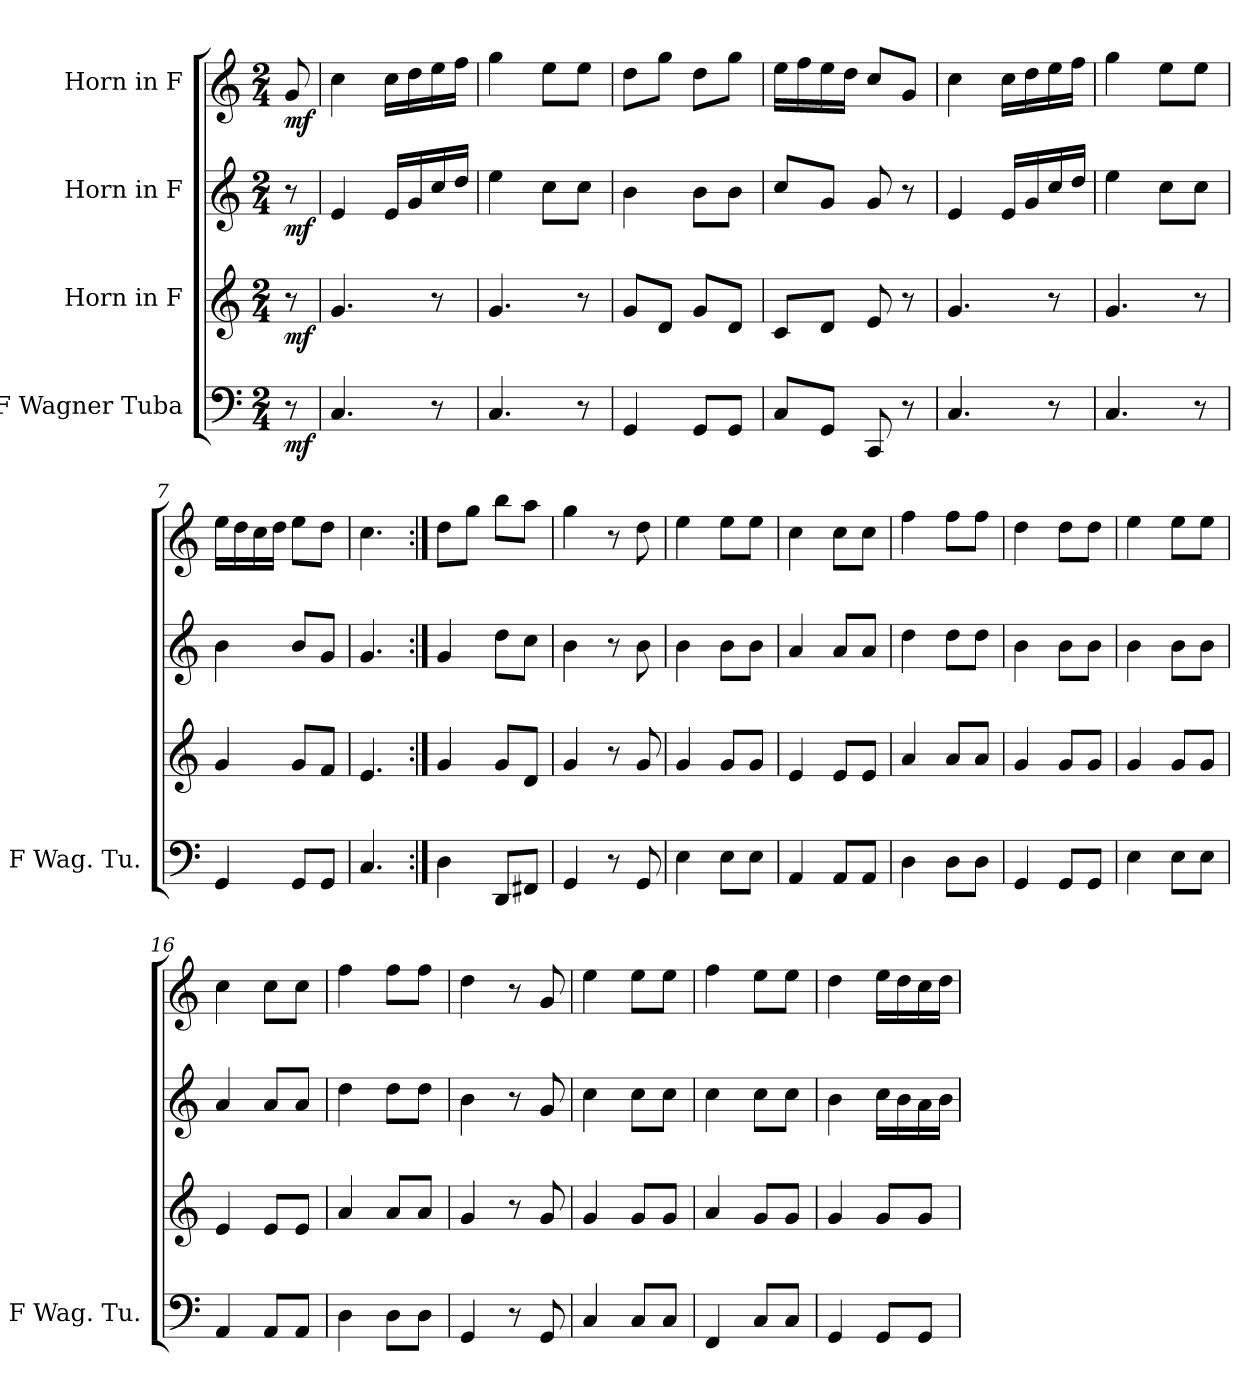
**kern	**dynam	**kern	**dynam	**kern	**dynam	**kern	**dynam
*part4	*part4	*part3	*part3	*part2	*part2	*part1	*part1
*staff4	*staff4	*staff3	*staff3	*staff2	*staff2	*staff1	*staff1
*I"F Wagner Tuba	*	*I"Horn in F	*	*I"Horn in F	*	*I"Horn in F	*
*I'F Wag. Tu.	*	*	*	*	*	*	*
*clefF4	*	*clefG2	*	*clefG2	*	*clefG2	*
*ITrd4c7	*	*ITrd4c7	*	*ITrd4c7	*	*ITrd4c7	*
*k[b-]	*	*k[b-]	*	*k[b-]	*	*k[b-]	*
*M2/4	*	*M2/4	*	*M2/4	*	*M2/4	*
*MM120	*	*MM120	*	*MM120	*	*MM120	*
=	=	=	=	=	=	=	=
!	!LO:DY:b	!	!LO:DY:b	!	!LO:DY:b	!	!LO:DY:b
8r	mf	8r	mf	8r	mf	8c/	mf
=1	=1	=1	=1	=1	=1	=1	=1
4.FF/	.	4.c/	.	4A/	.	4f\	.
.	.	.	.	16A/LL	.	16f\LL	.
.	.	.	.	16c/	.	16g\	.
8r	.	8r	.	16f/	.	16a\	.
.	.	.	.	16g/JJ	.	16b-\JJ	.
=2	=2	=2	=2	=2	=2	=2	=2
4.FF/	.	4.c/	.	4a\	.	4cc\	.
.	.	.	.	8f\L	.	8a\L	.
8r	.	8r	.	8f\J	.	8a\J	.
=3	=3	=3	=3	=3	=3	=3	=3
4CC/	.	8c/L	.	4e\	.	8g\L	.
.	.	8G/J	.	.	.	8cc\J	.
8CC/L	.	8c/L	.	8e\L	.	8g\L	.
8CC/J	.	8G/J	.	8e\J	.	8cc\J	.
=4	=4	=4	=4	=4	=4	=4	=4
8FF/L	.	8F/L	.	8f/L	.	16a\LL	.
.	.	.	.	.	.	16b-\	.
8CC/J	.	8G/J	.	8c/J	.	16a\	.
.	.	.	.	.	.	16g\JJ	.
8FFF/	.	8A/	.	8c/	.	8f/L	.
8r	.	8r	.	8r	.	8c/J	.
=5	=5	=5	=5	=5	=5	=5	=5
4.FF/	.	4.c/	.	4A/	.	4f\	.
.	.	.	.	16A/LL	.	16f\LL	.
.	.	.	.	16c/	.	16g\	.
8r	.	8r	.	16f/	.	16a\	.
.	.	.	.	16g/JJ	.	16b-\JJ	.
=6	=6	=6	=6	=6	=6	=6	=6
4.FF/	.	4.c/	.	4a\	.	4cc\	.
.	.	.	.	8f\L	.	8a\L	.
8r	.	8r	.	8f\J	.	8a\J	.
!!LO:LB:g=z
=7	=7	=7	=7	=7	=7	=7	=7
4CC/	.	4c/	.	4e\	.	16a\LL	.
.	.	.	.	.	.	16g\	.
.	.	.	.	.	.	16f\	.
.	.	.	.	.	.	16g\JJ	.
8CC/L	.	8c/L	.	8e/L	.	8a\L	.
8CC/J	.	8B-/J	.	8c/J	.	8g\J	.
=8	=8	=8	=8	=8	=8	=8	=8
4.FF/	.	4.A/	.	4.c/	.	4.f\	.
=9:|!	=9:|!	=9:|!	=9:|!	=9:|!	=9:|!	=9:|!	=9:|!
4GG\	.	4c/	.	4c/	.	8g\L	.
.	.	.	.	.	.	8cc\J	.
8GGG/L	.	8c/L	.	8g\L	.	8ee\L	.
8BBBn/J	.	8G/J	.	8f\J	.	8dd\J	.
=10	=10	=10	=10	=10	=10	=10	=10
4CC/	.	4c/	.	4e\	.	4cc\	.
8r	.	8r	.	8r	.	8r	.
8CC/	.	8c/	.	8e\	.	8g\	.
=11	=11	=11	=11	=11	=11	=11	=11
4AA\	.	4c/	.	4e\	.	4a\	.
8AA\L	.	8c/L	.	8e\L	.	8a\L	.
8AA\J	.	8c/J	.	8e\J	.	8a\J	.
=12	=12	=12	=12	=12	=12	=12	=12
4DD/	.	4A/	.	4d/	.	4f\	.
8DD/L	.	8A/L	.	8d/L	.	8f\L	.
8DD/J	.	8A/J	.	8d/J	.	8f\J	.
=13	=13	=13	=13	=13	=13	=13	=13
4GG\	.	4d/	.	4g\	.	4b-\	.
8GG\L	.	8d/L	.	8g\L	.	8b-\L	.
8GG\J	.	8d/J	.	8g\J	.	8b-\J	.
=14	=14	=14	=14	=14	=14	=14	=14
4CC/	.	4c/	.	4e\	.	4g\	.
8CC/L	.	8c/L	.	8e\L	.	8g\L	.
8CC/J	.	8c/J	.	8e\J	.	8g\J	.
=15	=15	=15	=15	=15	=15	=15	=15
4AA\	.	4c/	.	4e\	.	4a\	.
8AA\L	.	8c/L	.	8e\L	.	8a\L	.
8AA\J	.	8c/J	.	8e\J	.	8a\J	.
!!LO:LB:g=z
=16	=16	=16	=16	=16	=16	=16	=16
4DD/	.	4A/	.	4d/	.	4f\	.
8DD/L	.	8A/L	.	8d/L	.	8f\L	.
8DD/J	.	8A/J	.	8d/J	.	8f\J	.
=17	=17	=17	=17	=17	=17	=17	=17
4GG\	.	4d/	.	4g\	.	4b-\	.
8GG\L	.	8d/L	.	8g\L	.	8b-\L	.
8GG\J	.	8d/J	.	8g\J	.	8b-\J	.
=18	=18	=18	=18	=18	=18	=18	=18
4CC/	.	4c/	.	4e\	.	4g\	.
8r	.	8r	.	8r	.	8r	.
8CC/	.	8c/	.	8c/	.	8c/	.
=19	=19	=19	=19	=19	=19	=19	=19
4FF/	.	4c/	.	4f\	.	4a\	.
8FF/L	.	8c/L	.	8f\L	.	8a\L	.
8FF/J	.	8c/J	.	8f\J	.	8a\J	.
=20	=20	=20	=20	=20	=20	=20	=20
4BBB-/	.	4d/	.	4f\	.	4b-\	.
8FF/L	.	8c/L	.	8f\L	.	8a\L	.
8FF/J	.	8c/J	.	8f\J	.	8a\J	.
=21	=21	=21	=21	=21	=21	=21	=21
4CC/	.	4c/	.	4e\	.	4g\	.
8CC/L	.	8c/L	.	16f\LL	.	16a\LL	.
.	.	.	.	16e\	.	16g\	.
8CC/J	.	8c/J	.	16d\	.	16f\	.
.	.	.	.	16e\JJ	.	16g\JJ	.
=	=	=	=	=	=	=	=
*-	*-	*-	*-	*-	*-	*-	*-
